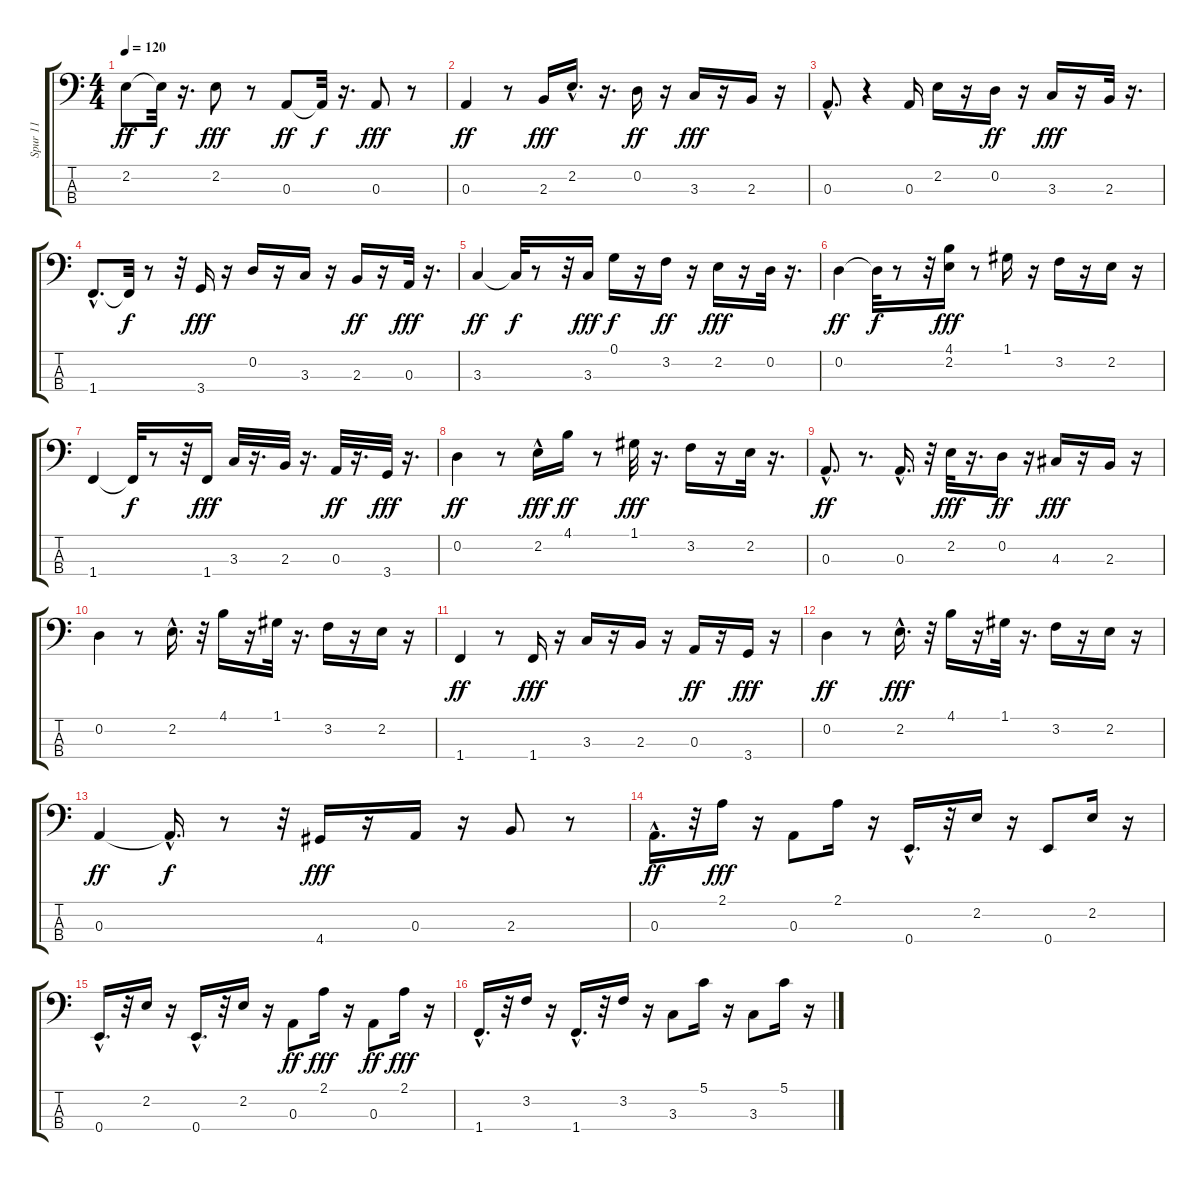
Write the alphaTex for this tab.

\track ("Spur 11" "Spur 11") {instrument electricbasspick}
\staff {score tabs}
\tuning (G2 D2 A1 E1) {hide}
\ts (4 4)
\tempo 120
\clef f4
\ks c
2.2.8{dy ff instrument electricbasspick} 2.2{t}.32{dy f} r.16{d} 2.2.8{dy fff} r.8 0.3.8{dy ff} 0.3{t}.32{dy f} r.16{d} 0.3.8{dy fff} r.8 |
0.3.4{dy ff instrument electricbasspick} r.8 2.3.16{dy fff} 2.2{hac}.16{d} r.16{d} 0.2.16{dy ff} r.16 3.3.16{dy fff} r.16 2.3.16 r.16 |
0.3{hac}.8{d} r.4 0.3.16 2.2.16 r.16 0.2.16{dy ff} r.16 3.3.16{dy fff} r.16 2.3.32 r.16{d} |
1.4{hac}.8{d instrument electricbasspick} 1.4{t}.32{dy f} r.8 r.32 3.4.16{dy fff} r.16 0.2.16 r.16 3.3.16 r.16 2.3.16{dy ff} r.16 0.3.32{dy fff} r.16{d} |
3.3.4{dy ff instrument electricbasspick} 3.3{t}.32{dy f} r.8 r.32 3.3.16{dy fff} 0.1.16{dy f} r.16 3.2.16{dy ff} r.16 2.2.16{dy fff} r.16 0.2.32 r.16{d} |
0.2.4{dy ff instrument electricbasspick} 0.2{t}.32{dy f} r.8 r.32 (4.1 2.2).16{dy fff} r.8 1.1.16 r.16 3.2.16 r.16 2.2.16 r.16 |
1.4.4{instrument electricbasspick} 1.4{t}.32{dy f} r.8 r.32 1.4.16{dy fff} 3.3.32 r.16{d} 2.3.32 r.16{d} 0.3.32{dy ff} r.16{d} 3.4.32{dy fff} r.16{d} |
0.2.4{dy ff instrument electricbasspick} r.8 2.2{hac}.16{dy fff} 4.1.16{dy ff} r.8 1.1.32{dy fff} r.16{d} 3.2.16 r.16 2.2.32 r.16{d} |
0.3{hac}.8{d dy ff instrument electricbasspick} r.8{d} 0.3{hac}.16{d} r.32 2.2.32{dy fff} r.16{d} 0.2.16{dy ff} r.16 4.3.16{dy fff} r.16 2.3.16 r.16 |
0.2.4{instrument electricbasspick} r.8 2.2{hac}.16{d} r.32 4.1.16 r.16 1.1.32 r.16{d} 3.2.16 r.16 2.2.16 r.16 |
1.4.4{dy ff instrument electricbasspick} r.8 1.4.16{dy fff} r.16 3.3.16 r.16 2.3.16 r.16 0.3.16{dy ff} r.16 3.4.16{dy fff} r.16 |
0.2.4{dy ff instrument electricbasspick} r.8 2.2{hac}.16{d dy fff} r.32 4.1.16 r.16 1.1.32 r.16{d} 3.2.16 r.16 2.2.16 r.16 |
0.3.4{dy ff instrument electricbasspick} 0.3{hac t}.16{d dy f} r.8 r.32 4.4.16{dy fff} r.16 0.3.16 r.16 2.3.8 r.8 |
0.3{hac}.16{d dy ff instrument electricbasspick} r.32 2.1.16{dy fff} r.16 0.3.8 2.1.16 r.16 0.4{hac}.16{d} r.32 2.2.16 r.16 0.4.8 2.2.16 r.16 |
0.4{hac}.16{d} r.32 2.2.16 r.16 0.4{hac}.16{d} r.32 2.2.16 r.16 0.3.8{dy ff} 2.1.16{dy fff} r.16 0.3.8{dy ff} 2.1.16{dy fff} r.16 |
1.4{hac}.16{d} r.32 3.2.16 r.16 1.4{hac}.16{d} r.32 3.2.16 r.16 3.3.8 5.1.16 r.16 3.3.8 5.1.16 r.16
